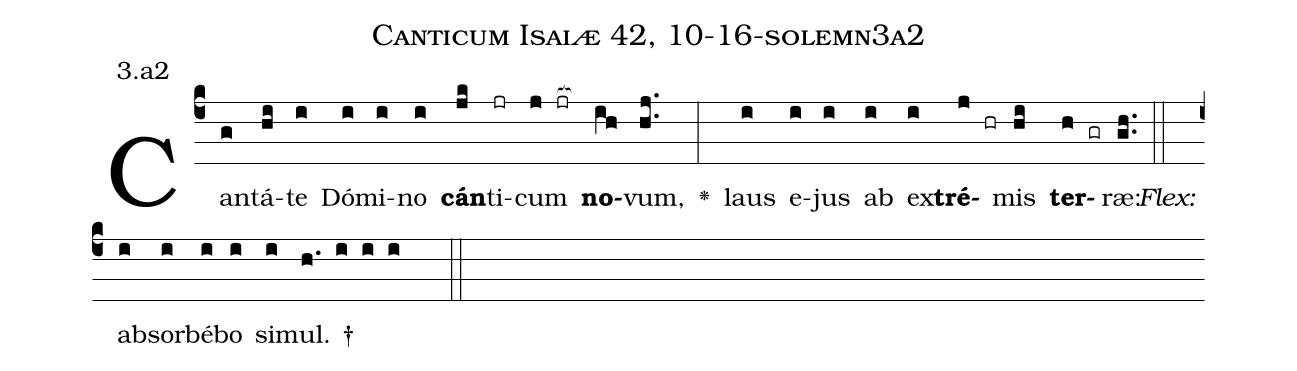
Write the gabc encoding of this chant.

name: Canticum Isaiæ 42, 10-16-solemn3a2;
annotation: 3.a2;
%%
(c4)Can(g)tá(hi)te(i) Dó(i)mi(i)no(i) <b>cán</b>(jk)ti(jr)cum(j jr[ocb:1{]) <b>no</b>(ih[ocb:0}])vum,(hj..) <v>\greheightstar</v>(:) laus(i) e(i)jus(i) ab(i) ex(i)<b>tré</b>(j hr)mis(hi) <b>ter</b>(h gr)ræ:(gh..) (::)
<i>Flex:</i>()  ab(i)sor(i)bé(i)bo(i) si(i)mul. †(h. i i i  ::)

%E(i) u(i) o(j) u(hi) a(h) e.(gh..) (::)
